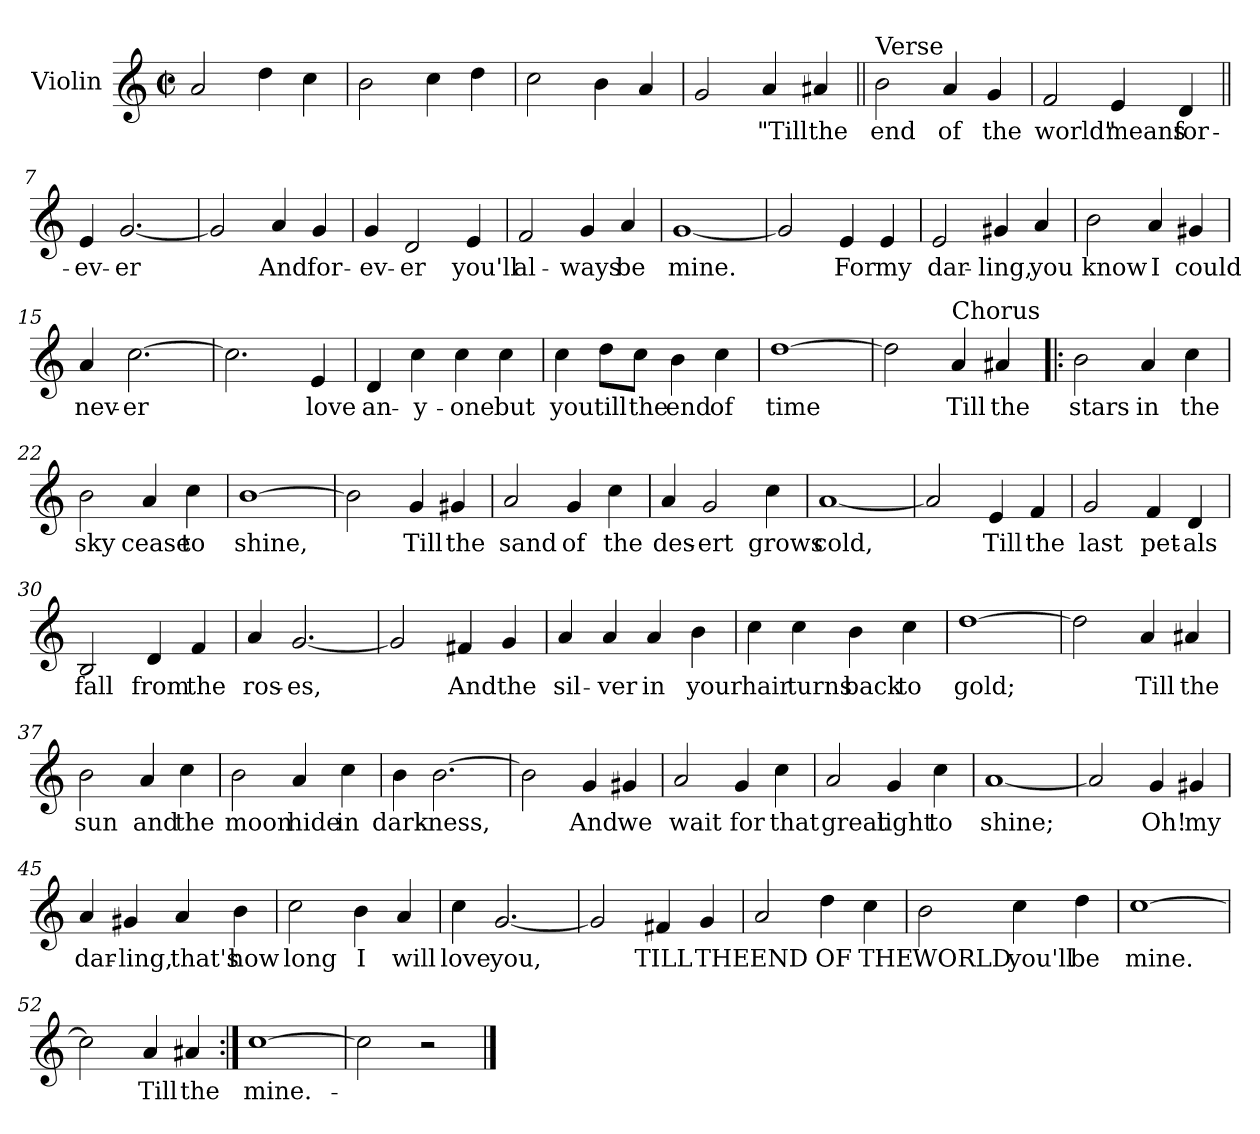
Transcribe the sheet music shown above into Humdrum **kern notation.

**kern	**text
*part1	*part1
*staff1	*staff1
*I"Violin	*
*I'Vln	*
*clefG2	*
*k[]	*
*C:	*
*M2/2	*
*met(c|)	*
=1	=1
2a/	.
4dd\	.
4cc\	.
=2	=2
2b\	.
4cc\	.
4dd\	.
=3	=3
2cc\	.
4b\	.
4a/	.
=4	=4
2g/	.
4a/	"Till
4a#X/	the
=5||	=5||
!LO:TX:a:t=Verse	!
2b\	end
4a/	of
4g/	the
=6	=6
2f/	world"
4e/	means
4d/	for-
!!LO:LB:g=z
=7||	=7||
4e/	-ev-
[2.g/	-er
=8	=8
2g/]	.
4a/	And
4g/	for-
=9	=9
4g/	-ev-
2d/	-er
4e/	you'll
=10	=10
2f/	al-
4g/	-ways
4a/	be
=11	=11
[1g	mine.
=12	=12
2g/]	.
4e/	For
4e/	my
!!LO:LB:g=z
=13	=13
2e/	dar-
4g#X/	-ling,
4a/	you
=14	=14
2b\	know
4a/	I
4g#X/	could
=15	=15
4a/	nev-
[2.cc\	-er
=16	=16
2.cc\]	.
4e/	love
=17	=17
4d/	an-
4cc\	-y-
4cc\	-one
4cc\	but
=18	=18
4cc\	you
8dd\L	till
8cc\J	the
4b\	end
4cc\	of
=19	=19
[1dd	time
!!LO:LB:g=z
=20	=20
2dd\]	.
!LO:TX:a:t=Chorus	!
4a/	Till
4a#X/	the
=21!|:	=21!|:
2b\	stars
4a/	in
4cc\	the
=22	=22
2b\	sky
4a/	cease
4cc\	to
=23	=23
[1b	shine,
=24	=24
2b\]	.
4g/	Till
4g#X/	the
=25	=25
2a/	sand
4g/	of
4cc\	the
=26	=26
4a/	des-
2g/	-ert
4cc\	grows
!!LO:LB:g=z
=27	=27
[1a	cold,
=28	=28
2a/]	.
4e/	Till
4f/	the
=29	=29
2g/	last
4f/	pet-
4d/	-als
=30	=30
2B/	fall
4d/	from
4f/	the
=31	=31
4a/	ros-
[2.g/	-es,
=32	=32
2g/]	.
4f#X/	And
4g/	the
=33	=33
4a/	sil-
4a/	-ver
4a/	in
4b\	your
!!LO:LB:g=z
=34	=34
4cc\	hair
4cc\	turns
4b\	back
4cc\	to
=35	=35
[1dd	gold;
=36	=36
2dd\]	.
4a/	Till
4a#X/	the
=37	=37
2b\	sun
4a/	and
4cc\	the
=38	=38
2b\	moon
4a/	hide
4cc\	in
=39	=39
4b\	dark-
[2.b\	-ness,
=40	=40
2b\]	.
4g/	And
4g#X/	we
!!LO:LB:g=z
=41	=41
2a/	wait
4g/	for
4cc\	that
=42	=42
2a/	great
4g/	light
4cc\	to
=43	=43
[1a	shine;
=44	=44
2a/]	.
4g/	Oh!
4g#X/	my
=45	=45
4a/	dar-
4g#X/	-ling,
4a/	that's
4b\	how
=46	=46
2cc\	long
4b\	I
4a/	will
=47	=47
4cc\	love
[2.g/	you,
!!LO:LB:g=z
=48	=48
2g/]	.
4f#X/	TILL
4g/	THE
=49	=49
2a/	END
4dd\	OF
4cc\	THE
=50	=50
2b\	WORLD
4cc\	you'll
4dd\	be
=51	=51
[1cc	mine.
=52	=52
2cc\]	.
4a/	Till
4a#X/	the
=53:|!	=53:|!
[1cc	mine.-
=54	=54
2cc\]	.
2r	.
==	==
*-	*-
